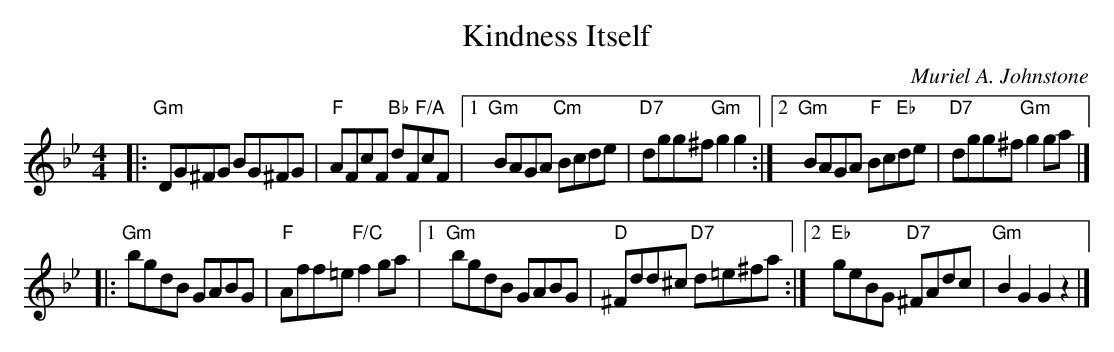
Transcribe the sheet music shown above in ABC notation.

X:1
T:Kindness Itself
C:Muriel A. Johnstone
M:4/4
L:1/8
K:Gm
|: "Gm"DG^FG BG^FG | "F"AFcF "Bb"dF"F/A"cF \
|1 "Gm"BAGA "Cm"Bcde | "D7"dgg^f "Gm"g2g2 \
:|2"Gm"BAGA "F"Bc"Eb"de | "D7"dgg^f "Gm"g2ga |]
|: "Gm"bgdB GABG | "F"Aff=e "F/C"f2ga \
|1 "Gm"bgdB GABG | "D"^Fdd^c "D7"d=e^fa \
:|2"Eb"geBG "D7"^FAdc | "Gm"B2G2 G2z2 |]
